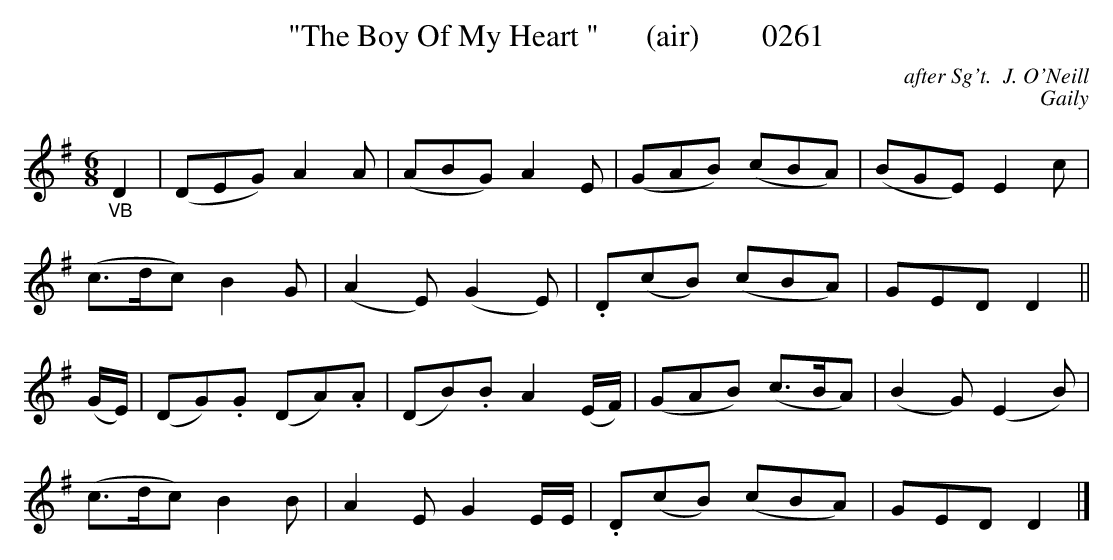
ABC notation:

X:1
T:"The Boy Of My Heart "      (air)        0261
C:after Sg't.  J. O'Neill
C:Gaily
M:6/8
L:1/8
K:G
"_VB"D2|(DEG) A2A|(ABG) A2E|(GAB) (cBA)|(BGE) E2c|
(c3/2d/2c) B2G|(A2E) (G2E)|.D(cB) (cBA)|GED D2||
(G/2E/2)|(DG).G (DA).A|(DB).B A2(E/2F/2)|(GAB) (c3/2B/2A)|(B2G) (E2B)|
(c3/2d/2c) B2B|A2E G2E/2E/2|.D(cB) (cBA)|GED D2|]
